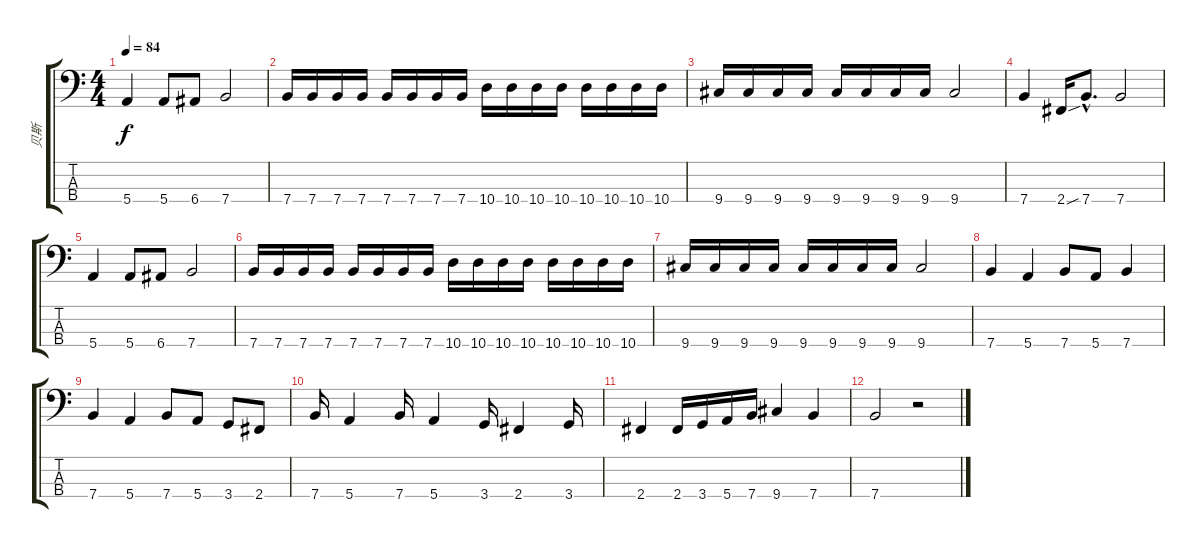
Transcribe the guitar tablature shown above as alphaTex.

\track ("贝斯" "贝斯") {instrument electricbassfinger}
\staff {score tabs}
\tuning (G2 D2 A1 E1) {hide}
\ts (4 4)
\tempo 84
\clef f4
\ks c
5.4.4{dy f} 5.4.8 6.4.8 7.4.2 |
7.4.16 7.4.16 7.4.16 7.4.16 7.4.16 7.4.16 7.4.16 7.4.16 10.4.16 10.4.16 10.4.16 10.4.16 10.4.16 10.4.16 10.4.16 10.4.16 |
9.4.16 9.4.16 9.4.16 9.4.16 9.4.16 9.4.16 9.4.16 9.4.16 9.4.2 |
7.4.4 2.4{sou}.16 7.4{hac}.8{d} 7.4.2 |
5.4.4 5.4.8 6.4.8 7.4.2 |
7.4.16 7.4.16 7.4.16 7.4.16 7.4.16 7.4.16 7.4.16 7.4.16 10.4.16 10.4.16 10.4.16 10.4.16 10.4.16 10.4.16 10.4.16 10.4.16 |
9.4.16 9.4.16 9.4.16 9.4.16 9.4.16 9.4.16 9.4.16 9.4.16 9.4.2 |
7.4.4 5.4.4 7.4.8 5.4.8 7.4.4 |
7.4.4 5.4.4 7.4.8 5.4.8 3.4.8 2.4.8 |
7.4.16 5.4.4 7.4.16 5.4.4 3.4.16 2.4.4 3.4.16 |
2.4.4 2.4.16 3.4.16 5.4.16 7.4.16 9.4.4 7.4.4 |
7.4.2 r.2
